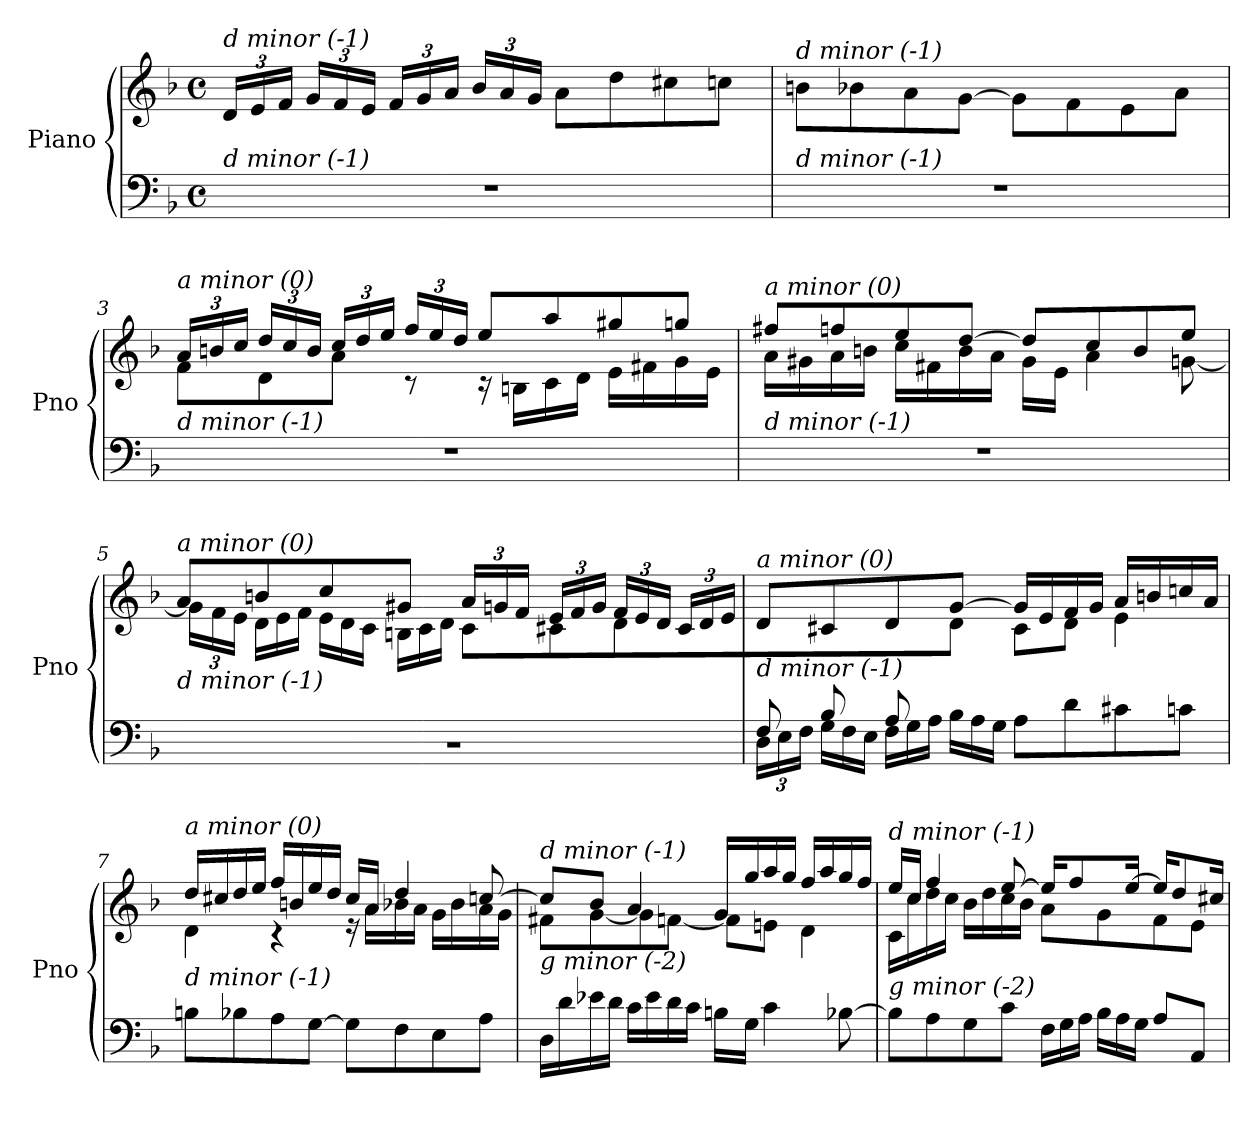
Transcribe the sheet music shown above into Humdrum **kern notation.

**kern	**kern
*part1	*part1
*staff2	*staff1
*I"Piano	*
*I'Pno	*
*clefF4	*clefG2
*k[b-]	*k[b-]
*M4/4	*M4/4
*met(c)	*met(c)
*	*Xbrackettup
=1	=1
!	!LO:TX:i:t=d minor (-1)
!LO:TX:i:t=d minor (-1)	!
1r	24d/LL
.	24e/
.	24f/JJ
.	24g/LL
.	24f/
.	24e/JJ
.	24f/LL
.	24g/
.	24a/JJ
.	24b-/LL
.	24a/
.	24g/JJ
.	8a\L
.	8dd\
.	8cc#X\
.	8ccn\J
=2	=2
!	!LO:TX:i:t=d minor (-1)
!LO:TX:i:t=d minor (-1)	!
1r	8bn\L
.	8b-X\
.	8a\
.	[8g\J
.	8g\L]
.	8f\
.	8e\
.	8a\J
=3	=3
*	*^
!	!LO:TX:i:t=a minor (0)	!
!LO:TX:i:t=d minor (-1)	!	!
1r	24a/LL	8f\L
.	24bn/	.
.	24cc/JJ	.
.	24dd/LL	8d\
.	24cc/	.
.	24b/JJ	.
.	24cc/LL	8a\J
.	24dd/	.
.	24ee/JJ	.
.	24ff/LL	8r
.	24ee/	.
.	24dd/JJ	.
.	8ee/L	16r
.	.	16Bn\LL
.	8aa/	16c\
.	.	16d\JJ
.	8gg#X/	16e\LL
.	.	16f#X\
.	8ggn/J	16g\
.	.	16e\JJ
!!LO:LB:g=z	!!
=4	=4	=4
!	!LO:TX:i:t=a minor (0)	!
!LO:TX:i:t=d minor (-1)	!	!
1r	8ff#X/L	16a\LL
.	.	16g#X\
.	8ffn/	16a\
.	.	16bn\JJ
.	8ee/	16cc\LL
.	.	16f#X\
.	[8dd/J	16b\
.	.	16a\JJ
.	8dd/L]	16g#\LL
.	.	16e\JJ
.	8cc/	4a\
.	8b/	.
.	8ee/J	[8gn\
=5	=5	=5
*^	*	*
!	!	!LO:TX:i:t=a minor (0)	!
!LO:TX:i:t=d minor (-1)	!	!	!
2..ryy	1r	8a/L	24g\LL]
.	.	.	24f\
.	.	.	24e\JJ
*	*	*	*Xtuplet
.	.	8bn/	24d\LL
.	.	.	24e\
.	.	.	24f\JJ
.	.	8cc/	24e\LL
.	.	.	24d\
.	.	.	24c\JJ
.	.	8g#X/J	24Bn\LL
.	.	.	24c\
.	.	.	24d\JJ
.	.	24a/LL	8c\L
.	.	24gn/	.
.	.	24f/JJ	.
.	.	24e/LL	8c#X\
.	.	24f/	.
.	.	24g/JJ	.
.	.	24f/LL	8d\
.	.	24e/	.
.	.	24d/JJ	.
8G/J	.	24c#/LL	8ryy
.	.	24d/	.
.	.	24e/JJ	.
!!LO:LB:g=z	!!
=6	=6	=6	=6
*	*Xbrackettup	*	*
!	!	!LO:TX:i:t=a minor (0)	!
!LO:TX:i:t=d minor (-1)	!	!	!
8F/L	24D\LL	8d/L	4.ryy
.	24E\	.	.
.	24F\JJ	.	.
*	*Xtuplet	*	*
8B-/	24G\LL	8c#X/	.
.	24F\	.	.
.	24E\JJ	.	.
8A/	24F\LL	8d/	.
.	24G\	.	.
.	24A\JJ	.	.
2ryy	24B-\LL	[8g/J	8d\J
.	24A\	.	.
.	24G\JJ	.	.
.	8A\L	16g/LL]	8c#\L
.	.	16e/	.
.	8d\	16f/	8d\J
.	.	16g/JJ	.
.	8c#X\	16a/LL	4e\
.	.	16bn/	.
8ryy	8cn\J	16ccn/	.
.	.	16a/JJ	.
*v	*v	*	*
=7	=7	=7
!	!LO:TX:i:t=a minor (0)	!
!LO:TX:i:t=d minor (-1)	!	!
8Bn\L	16dd/LL	4d\
.	16cc#X/	.
8B-X\	16dd/	.
.	16ee/JJ	.
8A\	16ff/LL	4r
.	16bn/	.
[8G\J	16ee/	.
.	16dd/JJ	.
8G\L]	16cc#/LL	16r
.	16a/JJ	16a\LL
8F\	4dd/	16b-X\
.	.	16a\JJ
8E\	.	16g\LL
.	.	16b-\
8A\J	[8ccn/	16a\
.	.	16g\JJ
!!LO:LB:g=z	!!
=8	=8	=8
!	!LO:TX:i:t=d minor (-1)	!
!LO:TX:i:t=g minor (-2)	!	!
16D\LL	8cc/L]	8f#X\L
16d\	.	.
16e-X\	8b-/J	[8g\
16d\JJ	.	.
16c\LL	4a/	8g\]
16e-\	.	.
16d\	.	[8fn\J
16c\JJ	.	.
16Bn\LL	16g/LL	8f\L]
16G\JJ	16gg/	.
4c\	16aa/	8en\J
.	16gg/JJ	.
.	16ff/LL	4d\
.	16aa/	.
[8B-X\	16gg/	.
.	16ff/JJ	.
=9	=9	=9
!	!LO:TX:i:t=d minor (-1)	!
!LO:TX:i:t=g minor (-2)	!	!
8B-\L]	16ee/LL	16c\LL
.	16cc/JJ	16cc\
8A\	4ff/	16dd\
.	.	16cc\JJ
8G\	.	16b-\LL
.	.	16dd\
8c\J	[8ee/	16cc\
.	.	16b-\JJ
24F\LL	16ee/KL]	8a\L
24G\	.	.
.	8ff/	.
24A\JJ	.	.
24B-\LL	.	8g\
24A\	.	.
.	[16ee/Jk	.
24G\JJ	.	.
8A\L	16ee/KL]	8f\
.	8dd/	.
8AA/J	.	8e\J
.	16cc#X/Jk	.
*	*v	*v
=	=
*-	*-
